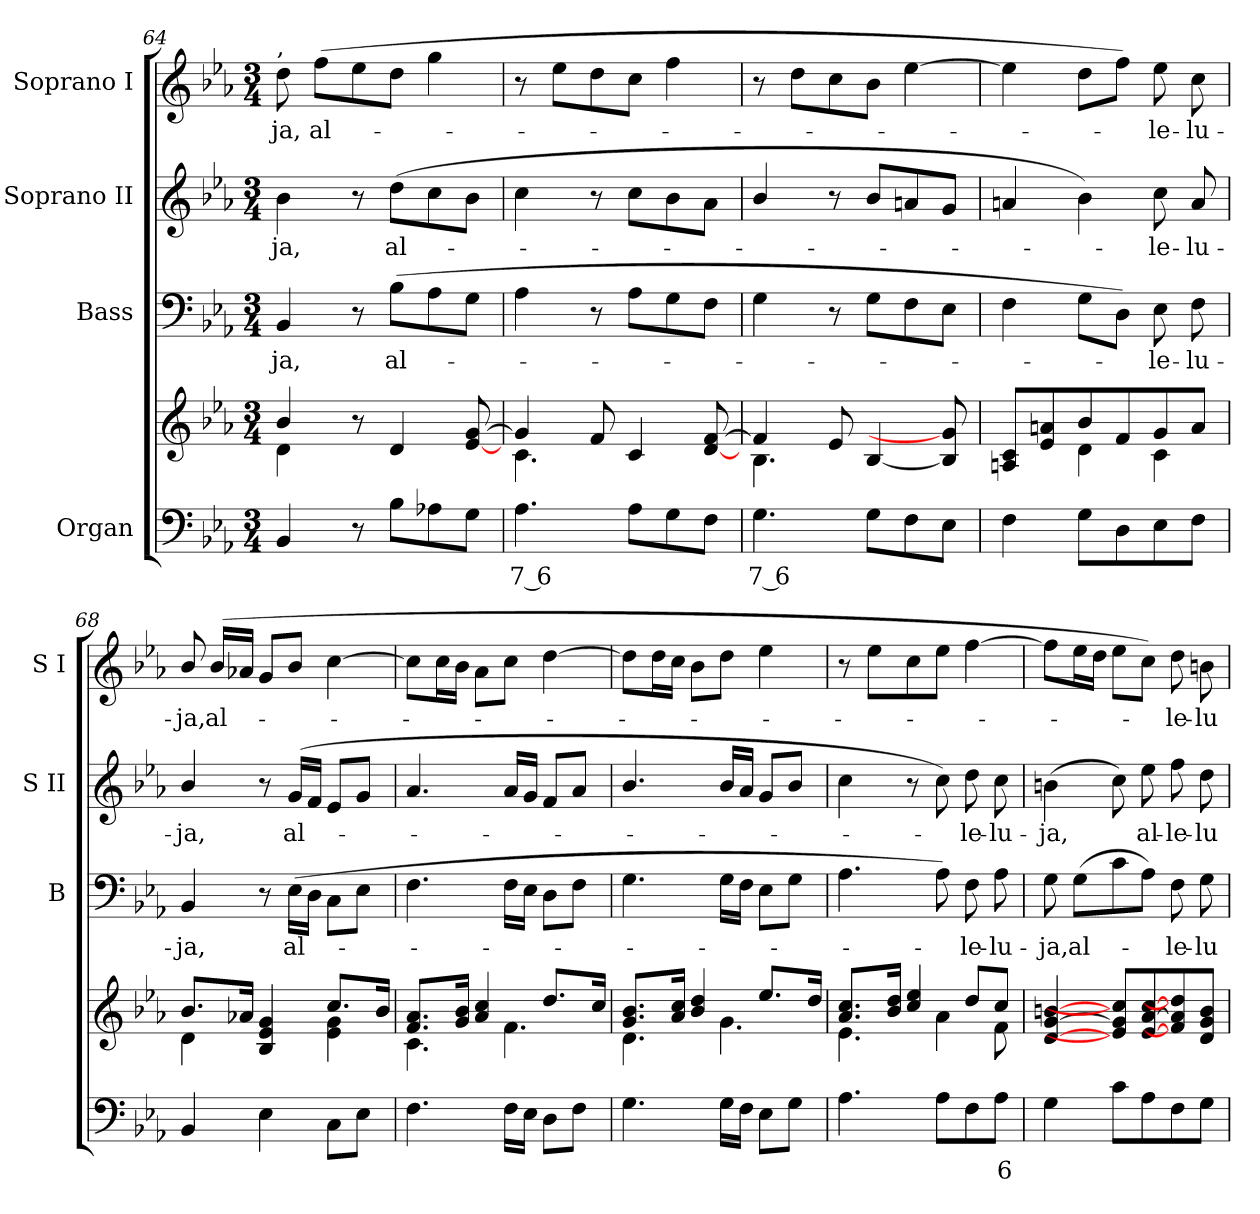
**kern	**text	**kern	**kern	**text	**kern	**text	**kern	**text
*part4	*part4	*part4	*part3	*part3	*part2	*part2	*part1	*part1
*staff5	*staff5	*staff4	*staff3	*staff3	*staff2	*staff2	*staff1	*staff1
*I"Organ	*	*	*I"Bass	*	*I"Soprano II	*	*I"Soprano I	*
*	*	*	*I'B	*	*I'S II	*	*I'S I	*
*clefF4	*	*clefG2	*clefF4	*	*clefG2	*	*clefG2	*
*k[b-e-a-]	*	*k[b-e-a-]	*k[b-e-a-]	*	*k[b-e-a-]	*	*k[b-e-a-]	*
*E-:	*	*E-:	*E-:	*	*E-:	*	*E-:	*
*M3/4	*	*M3/4	*M3/4	*	*M3/4	*	*M3/4	*
=64	=64	=64	=64	=64	=64	=64	=64	=64
*	*	*^	*	*	*	*	*	*
!	!	!	!	!	!	!	!	!LO:TX:a:t=,	!
!	!	!	!	!	!LO:LY:b	!	!LO:LY:b	!	!LO:LY:b
4BB-	.	4b-/	4d\	4BB-	ja,	4b-	-ja,	8dd	-ja,
!	!	!	!	!	!	!	!	!	!LO:LY:b
.	.	.	.	.	.	.	.	(>8ffL	al-
8r	.	8r	2ryy	8r	.	8r	.	8ee-	.
!	!	!	!	!	!LO:LY:b	!	!LO:LY:b	!	!
8B-L	.	4d/	.	(>8B-L	al-	(>8ddL	al-	8ddJ	.
8A-X	.	.	.	8A-	.	8cc	.	4gg	.
8GJ	.	[8e-/ [8g/	.	8GJ	.	8b-J	.	.	.
=65	=65	=65	=65	=65	=65	=65	=65	=65	=65
!	!LO:LY:b	!	!	!	!	!	!	!	!
4.A-	7 6	4g/]	4.c\	4A-	.	4cc	.	8r	.
.	.	.	.	.	.	.	.	8ee-L	.
.	.	8f/	.	8r	.	8r	.	8dd	.
8A-L	.	4c/	4.ryy	8A-L	.	8ccL	.	8ccJ	.
8G	.	.	.	8G	.	8b-	.	4ff	.
8FJ	.	[8d/ [8f/	.	8FJ	.	8a-J	.	.	.
=66	=66	=66	=66	=66	=66	=66	=66	=66	=66
!	!LO:LY:b	!	!	!	!	!	!	!	!
4.G	7 6	4f/]	4.B-\	4G	.	4b-/	.	8r	.
.	.	.	.	.	.	.	.	8ddL	.
.	.	8e-/	.	8r	.	8r	.	8cc	.
8GL	.	[4B-/	4.ryy	8GL	.	8b-L	.	8b-J	.
8F	.	.	.	8F	.	8an	.	[4ee-	.
8E-J	.	8B-/] 8g/]	.	8E-J	.	8gJ	.	.	.
=67	=67	=67	=67	=67	=67	=67	=67	=67	=67
4F	.	8An/ 8c/L	4ryy	4F	.	4an	.	4ee-]	.
.	.	8e-/ 8an/	.	.	.	.	.	.	.
8GL	.	8b-/	4d\	8GL	.	4b-)	.	8ddL	.
8D	.	8f/	.	8DJ)	.	.	.	8ffJ)	.
!	!	!	!	!	!LO:LY:b	!	!LO:LY:b	!	!LO:LY:b
8E-	.	8g/	4c\	8E-	le-	8cc	le-	8ee-	le-
!	!	!	!	!	!LO:LY:b	!	!LO:LY:b	!	!LO:LY:b
8FJ	.	8a/J	.	8F	-lu-	8a	-lu-	8cc	-lu-
!!LO:LB:g=z
=68	=68	=68	=68	=68	=68	=68	=68	=68	=68
!	!	!	!	!	!LO:LY:b	!	!LO:LY:b	!	!LO:LY:b
4BB-	.	8.b-/L	4d\	4BB-	-ja,	4b-/	-ja,	8b-/	-ja,
!	!	!	!	!	!	!	!	!	!LO:LY:b
.	.	.	.	.	.	.	.	(>16b-LL	al-
.	.	16a-X/J	.	.	.	.	.	16a-XJJ	.
4E-	.	4B-/ 4e-/ 4g/	4ryy	8r	.	8r	.	8gL	.
!	!	!	!	!	!LO:LY:b	!	!LO:LY:b	!	!
.	.	.	.	(>16E-LL	al-	(<16gLL	al-	8b-J	.
.	.	.	.	16DJJ	.	16fJJ	.	.	.
8CL	.	8.cc/L	4e-\ 4g\	8CL	.	8e-L	.	[4cc	.
8E-J	.	.	.	8E-J	.	8gJ	.	.	.
.	.	16b-/J	.	.	.	.	.	.	.
=69	=69	=69	=69	=69	=69	=69	=69	=69	=69
4.F	.	8.f/ 8.a-/L	4.c\	4.F	.	4.a-	.	8ccL]	.
.	.	.	.	.	.	.	.	16ccL	.
.	.	16g/ 16b-/J	.	.	.	.	.	16b-JJ	.
.	.	4a-/ 4cc/	.	.	.	.	.	8a-L	.
16FLL	.	.	4.f\	16FLL	.	16a-LL	.	8ccJ	.
16E-JJ	.	.	.	16E-JJ	.	16gJJ	.	.	.
8DL	.	8.dd/L	.	8DL	.	8fL	.	[4dd	.
8FJ	.	.	.	8FJ	.	8a-J	.	.	.
.	.	16cc/J	.	.	.	.	.	.	.
=70	=70	=70	=70	=70	=70	=70	=70	=70	=70
4.G	.	8.g/ 8.b-/L	4.d\	4.G	.	4.b-/	.	8ddL]	.
.	.	.	.	.	.	.	.	16ddL	.
.	.	16a-/ 16cc/J	.	.	.	.	.	16ccJJ	.
.	.	4b-/ 4dd/	.	.	.	.	.	8b-L	.
16GLL	.	.	4.g\	16GLL	.	16b-LL	.	8ddJ	.
16FJJ	.	.	.	16FJJ	.	16a-JJ	.	.	.
8E-L	.	8.ee-/L	.	8E-L	.	8gL	.	4ee-	.
8GJ	.	.	.	8GJ	.	8b-J	.	.	.
.	.	16dd/J	.	.	.	.	.	.	.
=71	=71	=71	=71	=71	=71	=71	=71	=71	=71
4.A-	.	8.a-/ 8.cc/L	4.e-\	4.A-	.	4cc	.	8r	.
.	.	.	.	.	.	.	.	8ee-L	.
.	.	16b-/ 16dd/J	.	.	.	.	.	.	.
.	.	4cc/ 4ee-/	.	.	.	8r	.	8cc	.
8A-L	.	.	4a-\	8A-)	.	8cc)	.	8ee-J	.
!	!	!	!	!	!LO:LY:b	!	!LO:LY:b	!	!
8F	.	8dd/L	.	8F	le-	8dd	le-	[4ff	.
!	!LO:LY:b	!	!	!	!LO:LY:b	!	!LO:LY:b	!	!
8A-J	6	8cc/J	8f\	8A-	-lu-	8cc	-lu-	.	.
=72	=72	=72	=72	=72	=72	=72	=72	=72	=72
!	!	!	!LO:N:vis=1	!	!LO:LY:b	!	!LO:LY:b	!	!
4G	.	[4d/ [4g/ [4bn/	2.ryy	8G	-ja,	(>4bn	-ja,	8ffL]	.
!	!	!	!	!	!LO:LY:b	!	!	!	!
.	.	.	.	(>8GL	al-	.	.	16ee-L	.
.	.	.	.	.	.	.	.	16ddJJ	.
8cL	.	8e-/] 8g/] 8cc/]L	.	8c	.	8cc)	.	8ee-L	.
!	!	!	!	!	!	!	!LO:LY:b	!	!
8A-	.	[8e-/ [8a-/ [8cc/	.	8A-J)	.	8ee-	al-	8ccJ)	.
!	!	!	!	!	!LO:LY:b	!	!LO:LY:b	!	!LO:LY:b
8F	.	8f/] 8a-/] 8dd/]	.	8F	le-	8ff	-le-	8dd	le-
!	!	!	!	!	!LO:LY:b	!	!LO:LY:b	!	!LO:LY:b
8GJ	.	8d/ 8g/ 8b/J	.	8G	-lu-	8dd	-lu--	8bn	-lu-
*	*	*v	*v	*	*	*	*	*	*
=	=	=	=	=	=	=	=	=
*-	*-	*-	*-	*-	*-	*-	*-	*-
